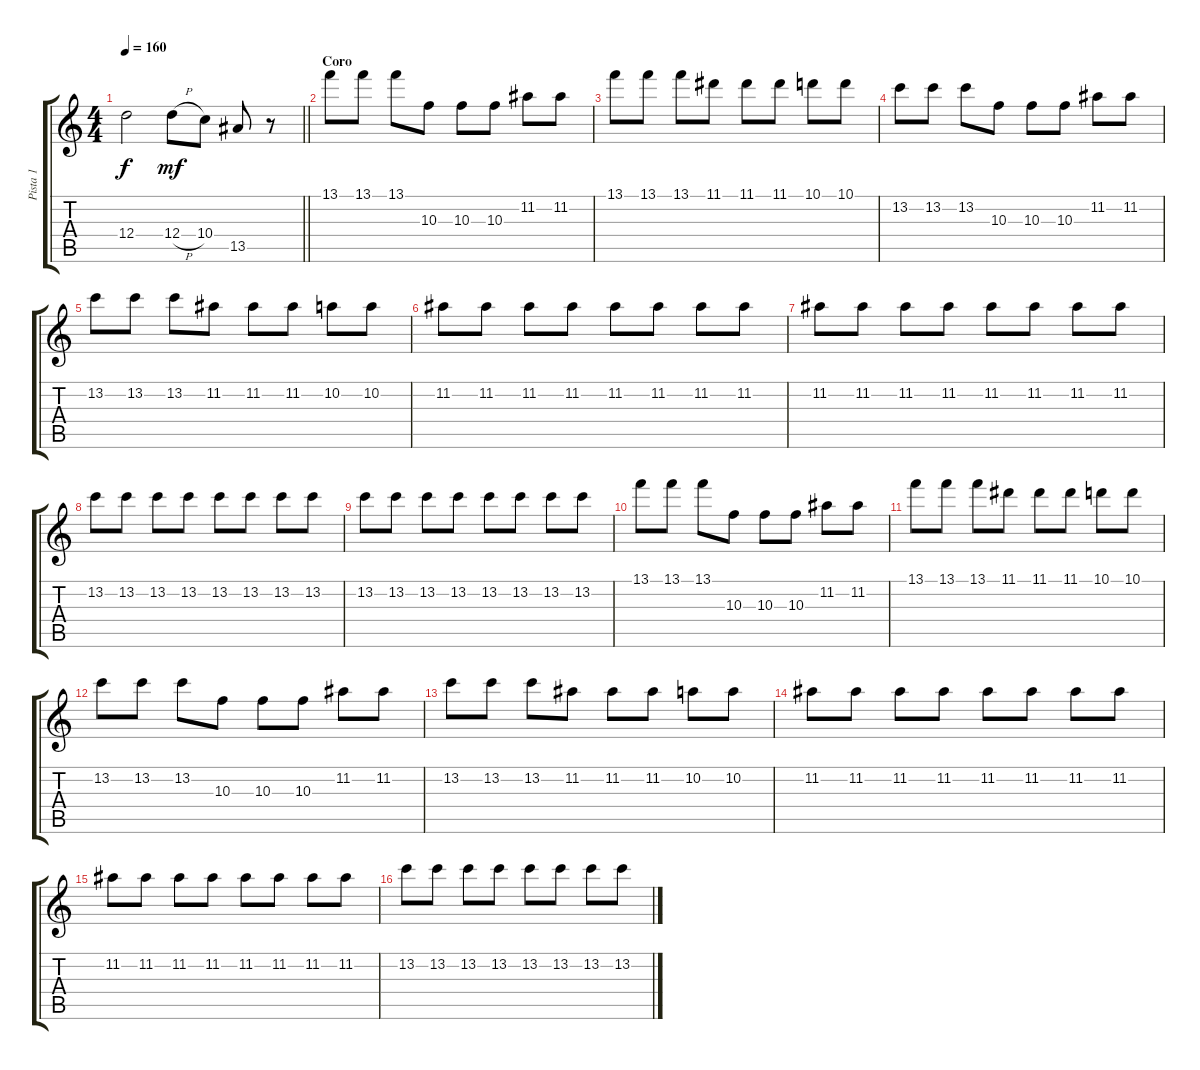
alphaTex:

\track ("Pista 1" "Pista 1") {instrument overdrivenguitar}
\staff {score tabs}
\tuning (E4 B3 G3 D3 A2 D2) {hide}
\ts (4 4)
\tempo 160
\clef g2
\barLineRight lightlight
\ks c
12.4{t}.2{dy f} 12.4{h}.8{dy mf} 10.4.8 13.5.8 r.8 |
\section ("" "Coro")
13.1.8 13.1.8 13.1.8 10.3.8 10.3.8 10.3.8 11.2.8 11.2.8 |
13.1.8 13.1.8 13.1.8 11.1.8 11.1.8 11.1.8 10.1.8 10.1.8 |
13.2.8 13.2.8 13.2.8 10.3.8 10.3.8 10.3.8 11.2.8 11.2.8 |
13.2.8 13.2.8 13.2.8 11.2.8 11.2.8 11.2.8 10.2.8 10.2.8 |
11.2.8 11.2.8 11.2.8 11.2.8 11.2.8 11.2.8 11.2.8 11.2.8 |
11.2.8 11.2.8 11.2.8 11.2.8 11.2.8 11.2.8 11.2.8 11.2.8 |
13.2.8 13.2.8 13.2.8 13.2.8 13.2.8 13.2.8 13.2.8 13.2.8 |
13.2.8 13.2.8 13.2.8 13.2.8 13.2.8 13.2.8 13.2.8 13.2.8 |
13.1.8 13.1.8 13.1.8 10.3.8 10.3.8 10.3.8 11.2.8 11.2.8 |
13.1.8 13.1.8 13.1.8 11.1.8 11.1.8 11.1.8 10.1.8 10.1.8 |
13.2.8 13.2.8 13.2.8 10.3.8 10.3.8 10.3.8 11.2.8 11.2.8 |
13.2.8 13.2.8 13.2.8 11.2.8 11.2.8 11.2.8 10.2.8 10.2.8 |
11.2.8 11.2.8 11.2.8 11.2.8 11.2.8 11.2.8 11.2.8 11.2.8 |
11.2.8 11.2.8 11.2.8 11.2.8 11.2.8 11.2.8 11.2.8 11.2.8 |
13.2.8 13.2.8 13.2.8 13.2.8 13.2.8 13.2.8 13.2.8 13.2.8
